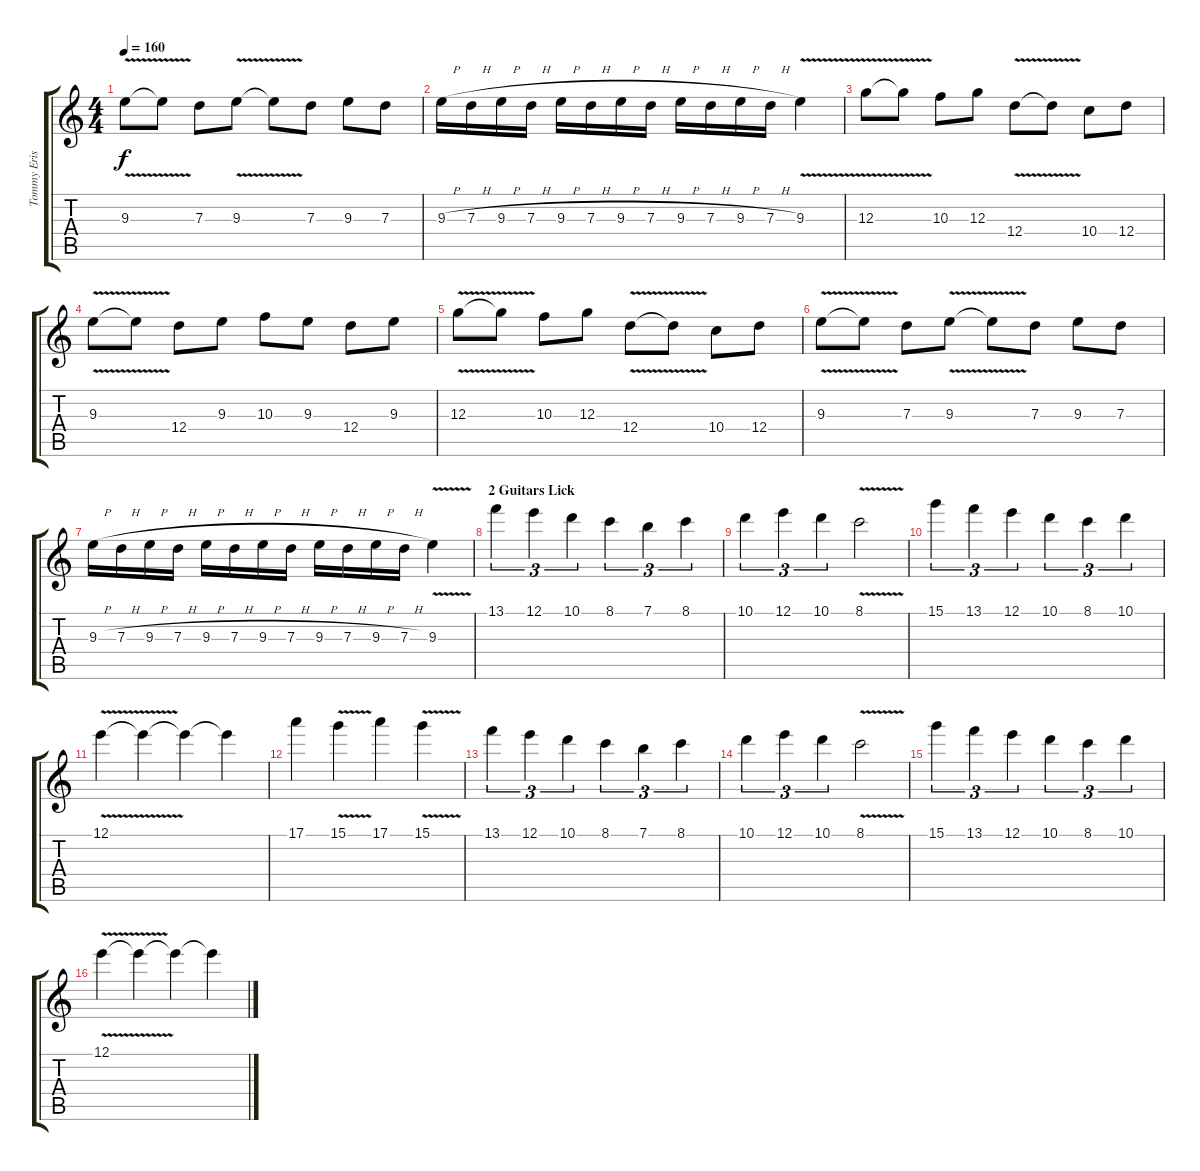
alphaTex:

\track ("Tommy Erisson" "Tommy Eris") {instrument overdrivenguitar}
\staff {score tabs}
\tuning (E4 B3 G3 D3 A2 E2) {hide}
\ts (4 4)
\tempo 160
\clef g2
\ks c
9.3{v}.8{dy f} 9.3{t}.8 7.3.8 9.3{v}.8 9.3{t}.8 7.3.8 9.3.8 7.3.8 |
9.3{h}.16 7.3{h}.16 9.3{h}.16 7.3{h}.16 9.3{h}.16 7.3{h}.16 9.3{h}.16 7.3{h}.16 9.3{h}.16 7.3{h}.16 9.3{h}.16 7.3{h}.16 9.3{v}.4 |
12.3{v}.8 12.3{t}.8 10.3.8 12.3.8 12.4{v}.8 12.4{t}.8 10.4.8 12.4.8 |
9.3{v}.8 9.3{t}.8 12.4.8 9.3.8 10.3.8 9.3.8 12.4.8 9.3.8 |
12.3{v}.8 12.3{t}.8 10.3.8 12.3.8 12.4{v}.8 12.4{t}.8 10.4.8 12.4.8 |
9.3{v}.8 9.3{t}.8 7.3.8 9.3{v}.8 9.3{t}.8 7.3.8 9.3.8 7.3.8 |
9.3{h}.16 7.3{h}.16 9.3{h}.16 7.3{h}.16 9.3{h}.16 7.3{h}.16 9.3{h}.16 7.3{h}.16 9.3{h}.16 7.3{h}.16 9.3{h}.16 7.3{h}.16 9.3{v}.4 |
\section ("" "2 Guitars Lick")
13.1.4{tu (3 2) volume 12 balance 11 instrument overdrivenguitar} 12.1.4{tu (3 2)} 10.1.4{tu (3 2)} 8.1.4{tu (3 2)} 7.1.4{tu (3 2)} 8.1.4{tu (3 2)} |
10.1.4{tu (3 2)} 12.1.4{tu (3 2)} 10.1.4{tu (3 2)} 8.1{v}.2 |
15.1.4{tu (3 2)} 13.1.4{tu (3 2)} 12.1.4{tu (3 2)} 10.1.4{tu (3 2)} 8.1.4{tu (3 2)} 10.1.4{tu (3 2)} |
12.1{v}.4 12.1{t}.4 12.1{t}.4 12.1{t}.4 |
17.1.4 15.1{v}.4 17.1.4 15.1{v}.4 |
13.1.4{tu (3 2) volume 12 balance 11 instrument overdrivenguitar} 12.1.4{tu (3 2)} 10.1.4{tu (3 2)} 8.1.4{tu (3 2)} 7.1.4{tu (3 2)} 8.1.4{tu (3 2)} |
10.1.4{tu (3 2)} 12.1.4{tu (3 2)} 10.1.4{tu (3 2)} 8.1{v}.2 |
15.1.4{tu (3 2)} 13.1.4{tu (3 2)} 12.1.4{tu (3 2)} 10.1.4{tu (3 2)} 8.1.4{tu (3 2)} 10.1.4{tu (3 2)} |
12.1{v}.4 12.1{t}.4 12.1{t}.4 12.1{t}.4
